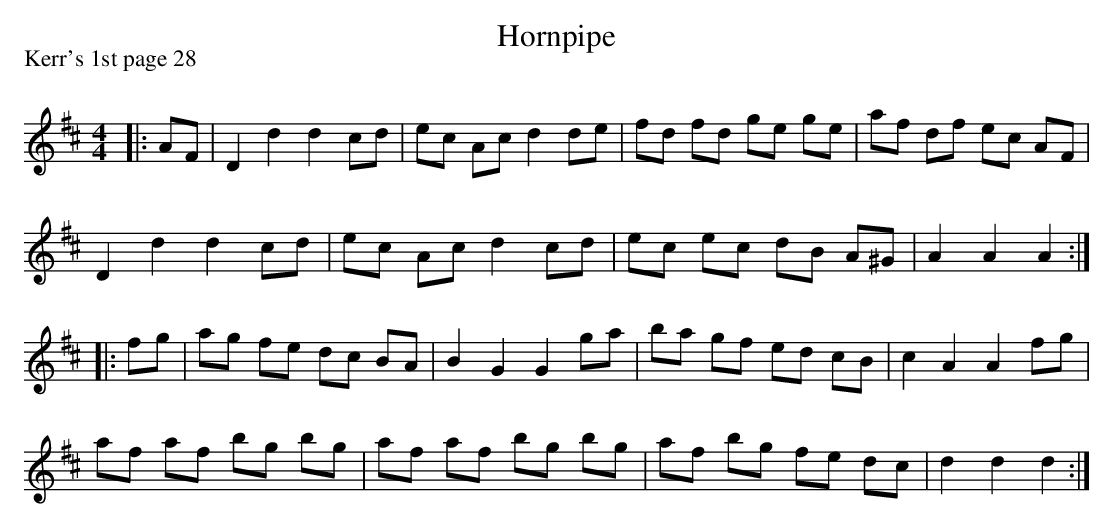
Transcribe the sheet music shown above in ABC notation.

X:1
T: Hornpipe
P:Kerr's 1st page 28
Q: 232
K:D
M:4/4
L:1/8
|:AF|D2 d2 d2 cd|ec Ac d2 de|fd fd ge ge|af df ec AF|
D2 d2 d2 cd|ec Ac d2 cd|ec ec dB A^G|A2 A2 A2:|
|:fg|ag fe dc BA|B2 G2 G2 ga|ba gf ed cB|c2 A2 A2 fg|
af af bg bg|af af bg bg|af bg fe dc|d2 d2 d2:|
